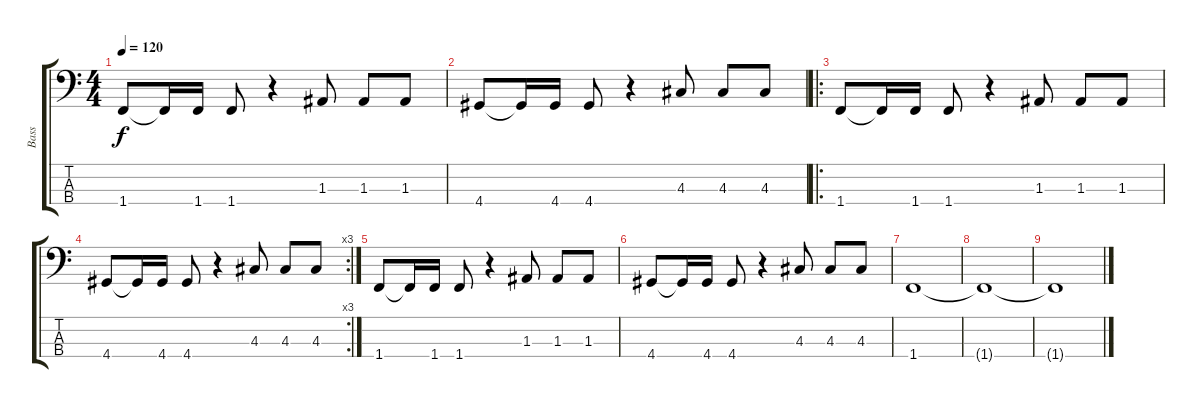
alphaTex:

\track ("Bass" "Bass") {instrument slapbass1}
\staff {score tabs}
\tuning (G2 D2 A1 E1) {hide}
\ts (4 4)
\tempo 120
\clef f4
\ks c
1.4.8{dy f} 1.4{t}.16 1.4.16 1.4.8 r.4 1.3.8 1.3.8 1.3.8 |
4.4.8 4.4{t}.16 4.4.16 4.4.8 r.4 4.3.8 4.3.8 4.3.8 |
\ro
1.4.8 1.4{t}.16 1.4.16 1.4.8 r.4 1.3.8 1.3.8 1.3.8 |
\rc 3
4.4.8 4.4{t}.16 4.4.16 4.4.8 r.4 4.3.8 4.3.8 4.3.8 |
1.4.8 1.4{t}.16 1.4.16 1.4.8 r.4 1.3.8 1.3.8 1.3.8 |
4.4.8 4.4{t}.16 4.4.16 4.4.8 r.4 4.3.8 4.3.8 4.3.8 |
1.4.1 |
1.4{t}.1 |
1.4{t}.1
